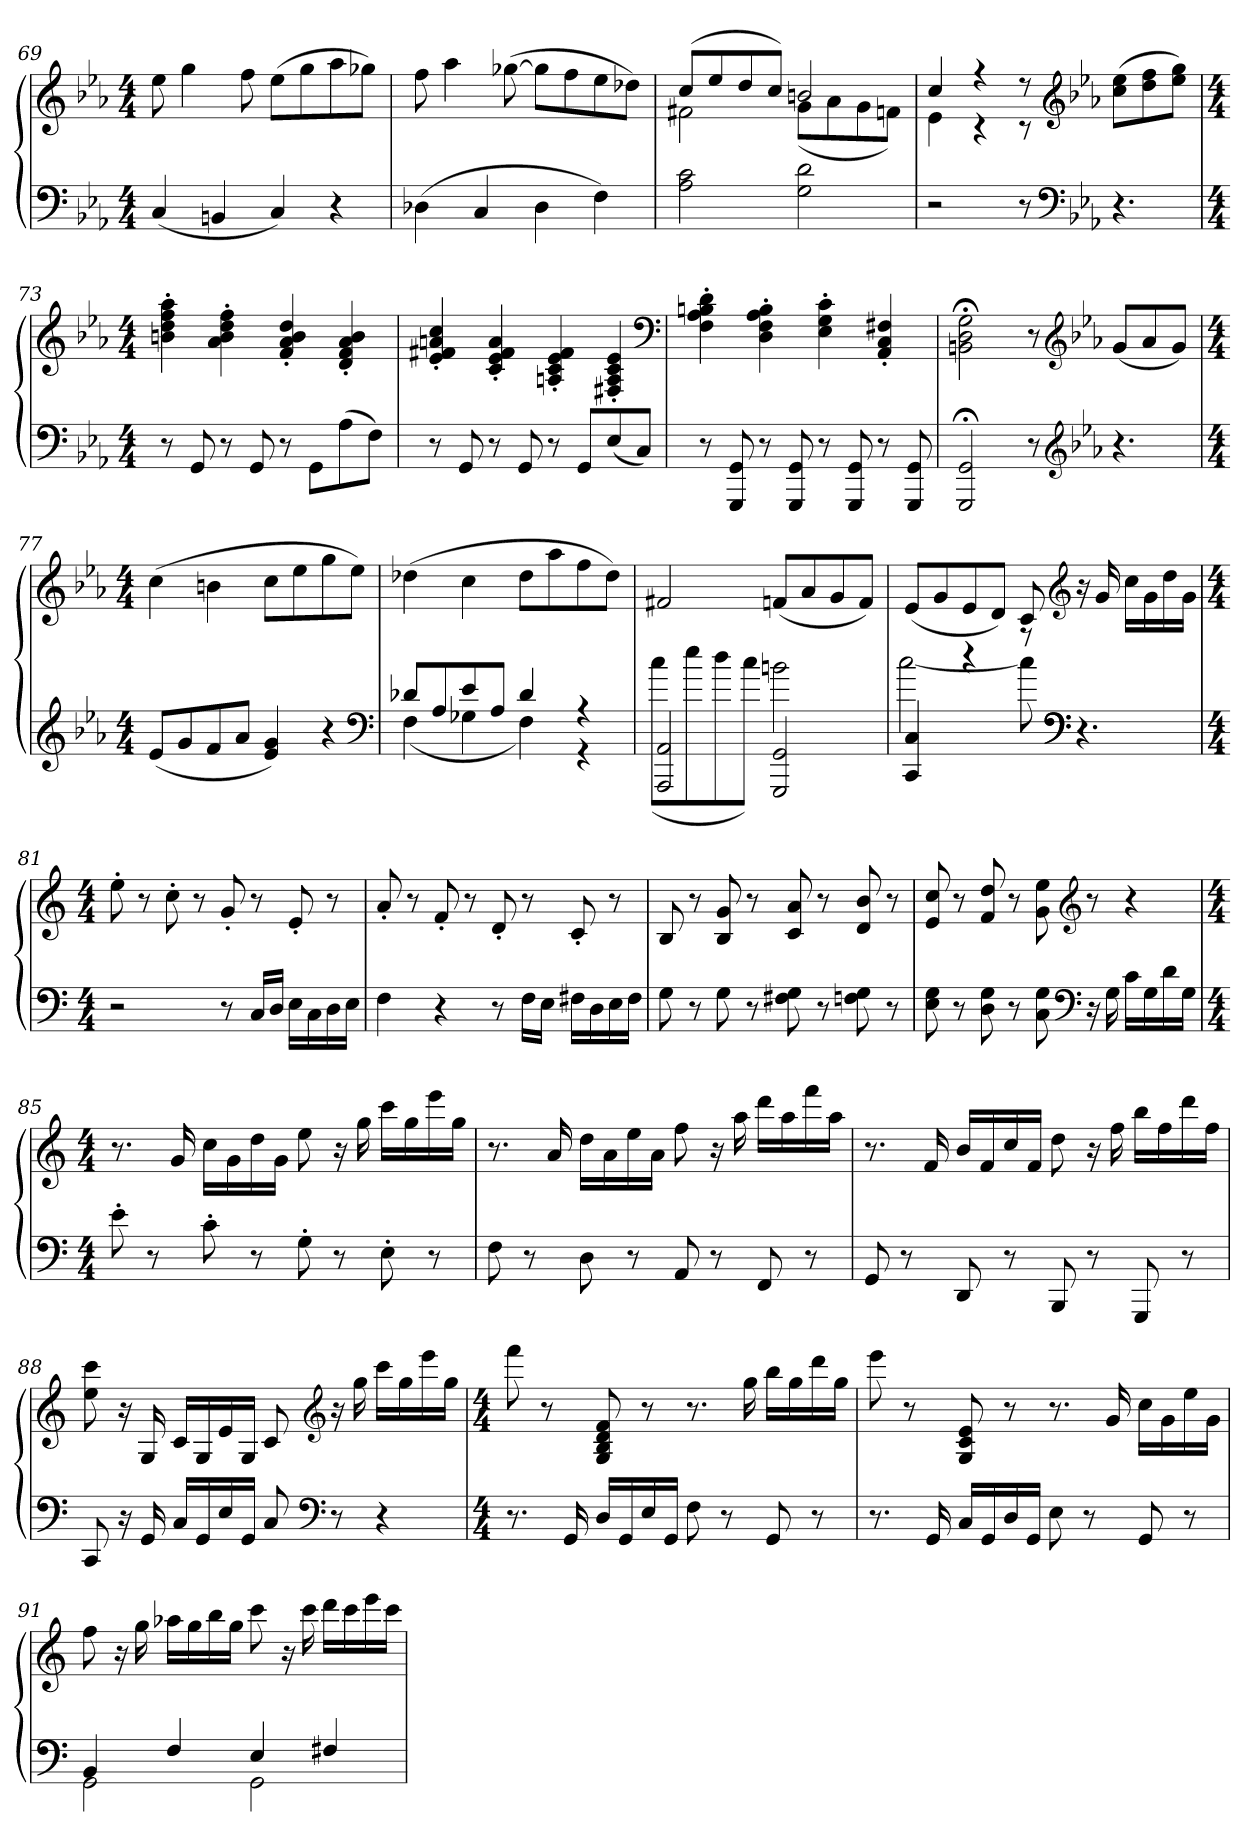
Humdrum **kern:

**kern	**kern
*part1	*part1
*staff2	*staff1
*clefF4	*clefG2
*k[b-e-a-]	*k[b-e-a-]
*c:	*c:
*M4/4	*M4/4
=69	=69
(4C	8ee-
.	4gg
4BBn	.
.	8ff
4C)	(8ee-L
.	8gg
4r	8aa-
.	8gg-XJ)
=70	=70
(4D-X	8ff
.	4aa-
4C	.
.	([8gg-X
4D-	8gg-L]
.	8ff
4F)	8ee-
.	8dd-XJ)
=71	=71
*	*^
2A- 2c	(8ccL	2f#X
.	8ee-	.
.	8dd	.
.	8ccJ)	.
2G 2d	2bn	(8gL
.	.	8a-
.	.	8g
.	.	8fnJ)
=72	=72	=72
2r	4cc	4e-
.	4r	4r
8r	8r	8r
*clefF4	*clefG2	*
*k[b-e-a-]	*k[b-e-a-]	*
*c:	*c:	*
4.r	(8cc 8ee-L	4.ryy
.	8dd 8ff	.
.	8ee- 8ggJ)	.
*	*v	*v
=73	=73
*M4/4	*M4/4
8r	4bn' 4dd' 4ff' 4aa-'
8GG	.
8r	4a-' 4b' 4dd' 4ff'
8GG	.
8r	4f' 4a-' 4b' 4dd'
8GGL	.
(8A-	4d' 4f' 4a-' 4b'
8FJ)	.
=74	=74
8r	4e-' 4f#X' 4an' 4cc'
8GG	.
8r	4c' 4e-' 4f#' 4a'
8GG	.
8r	4An' 4c' 4e-' 4f#'
8GGL	.
(8E-	4F#X' 4A' 4c' 4e-'
8CJ)	.
*	*clefF4
=75	=75
8r	4F' 4A-' 4Bn' 4d'
8GGG 8GG	.
8r	4D' 4F' 4A-' 4B'
8GGG 8GG	.
8r	4E-' 4G' 4c'
8GGG 8GG	.
8r	4AA-' 4C' 4F#X'
8GGG 8GG	.
=76	=76
2GGG;< 2GG;<	2BBn;< 2D;< 2G;<
8r	8r
*clefG2	*clefG2
*k[b-e-a-]	*k[b-e-a-]
*c:	*c:
4.r	(8gL
.	8a-
.	8gJ)
=77	=77
*M4/4	*M4/4
(8e-L	(4cc
8g	.
8f	4bn
8a-J	.
4e- 4g)	8ccL
.	8ee-
4r	8gg
.	8ee-J)
*clefF4	*
=78	=78
*^	*
8d-XL	(4F	(4dd-X
8A-	.	.
8e-	4G-X	4cc
8A-J	.	.
4d-	4F)	8dd-L
.	.	8aa-
4r	4r	8ff
.	.	8dd-J)
=79	=79	=79
2AAA- 2AA-	(8ccL	2f#X
.	8ee-	.
.	8dd	.
.	8ccJ)	.
2GGG 2GG	2bn	(8fnL
.	.	8a-
.	.	8g
.	.	8fJ)
=80	=80	=80
4CC 4C	[2cc	(8e-L
.	.	8g
4r	.	8e-
.	.	8dJ)
8r	8cc]	8c
*clefF4	*	*clefG2
*k[]	*	*k[]
*C:	*	*C:
4.r	4.ryy	16r
.	.	16g
.	.	16ccLL
.	.	16g
.	.	16dd
.	.	16gJJ
*v	*v	*
=81	=81
*M4/4	*M4/4
2r	8ee'
.	8r
.	8cc'
.	8r
8r	8g'
16CLL	8r
16DJJ	.
16ELL	8e'
16C	.
16D	8r
16EJJ	.
=82	=82
4F	8a'
.	8r
4r	8f'
.	8r
8r	8d'
16FLL	8r
16EJJ	.
16F#XLL	8c'
16D	.
16E	8r
16F#JJ	.
=83	=83
8G	8B
8r	8r
8G	8B 8g
8r	8r
8F#X 8G	8c 8a
8r	8r
8Fn 8G	8d 8b
8r	8r
=84	=84
8E 8G	8e 8cc
8r	8r
8D 8G	8f 8dd
8r	8r
8C 8G	8g 8ee
*clefF4	*clefG2
*k[]	*k[]
*C:	*C:
16r	8r
16G	.
16cLL	4r
16G	.
16d	.
16GJJ	.
=85	=85
*M4/4	*M4/4
8e'	8.r
8r	.
.	16g
8c'	16ccLL
.	16g
8r	16dd
.	16gJJ
8G'	8ee
8r	16r
.	16gg
8E'	16cccLL
.	16gg
8r	16eee
.	16ggJJ
=86	=86
8F	8.r
8r	.
.	16a
8D	16ddLL
.	16a
8r	16ee
.	16aJJ
8AA	8ff
8r	16r
.	16aa
8FF	16dddLL
.	16aa
8r	16fff
.	16aaJJ
=87	=87
8GG	8.r
8r	.
.	16f
8DD	16bLL
.	16f
8r	16cc
.	16fJJ
8BBB	8dd
8r	16r
.	16ff
8GGG	16bbLL
.	16ff
8r	16ddd
.	16ffJJ
=88	=88
8CC	8ee 8ccc
16r	16r
16GG	16G
16CLL	16cLL
16GG	16G
16E	16e
16GGJJ	16GJJ
8C	8c
*clefF4	*clefG2
*k[]	*k[]
*C:	*C:
8r	16r
.	16gg
4r	16cccLL
.	16gg
.	16eee
.	16ggJJ
=89	=89
*M4/4	*M4/4
8.r	8fff
.	8r
16GG	.
16DLL	8G 8B 8d 8f
16GG	.
16E	8r
16GGJJ	.
8F	8.r
8r	.
.	16gg
8GG	16bbLL
.	16gg
8r	16ddd
.	16ggJJ
=90	=90
8.r	8eee
.	8r
16GG	.
16CLL	8G 8c 8e
16GG	.
16D	8r
16GGJJ	.
8E	8.r
8r	.
.	16g
8GG	16ccLL
.	16g
8r	16ee
.	16gJJ
=91	=91
*^	*
4BB	2GG	8ff
.	.	16r
.	.	16gg
4F	.	16aa-XLL
.	.	16gg
.	.	16bb
.	.	16ggJJ
4E	2GG	8ccc
.	.	16r
.	.	16ccc
4F#X	.	16dddLL
.	.	16ccc
.	.	16eee
.	.	16cccJJ
*v	*v	*
=	=
*-	*-
